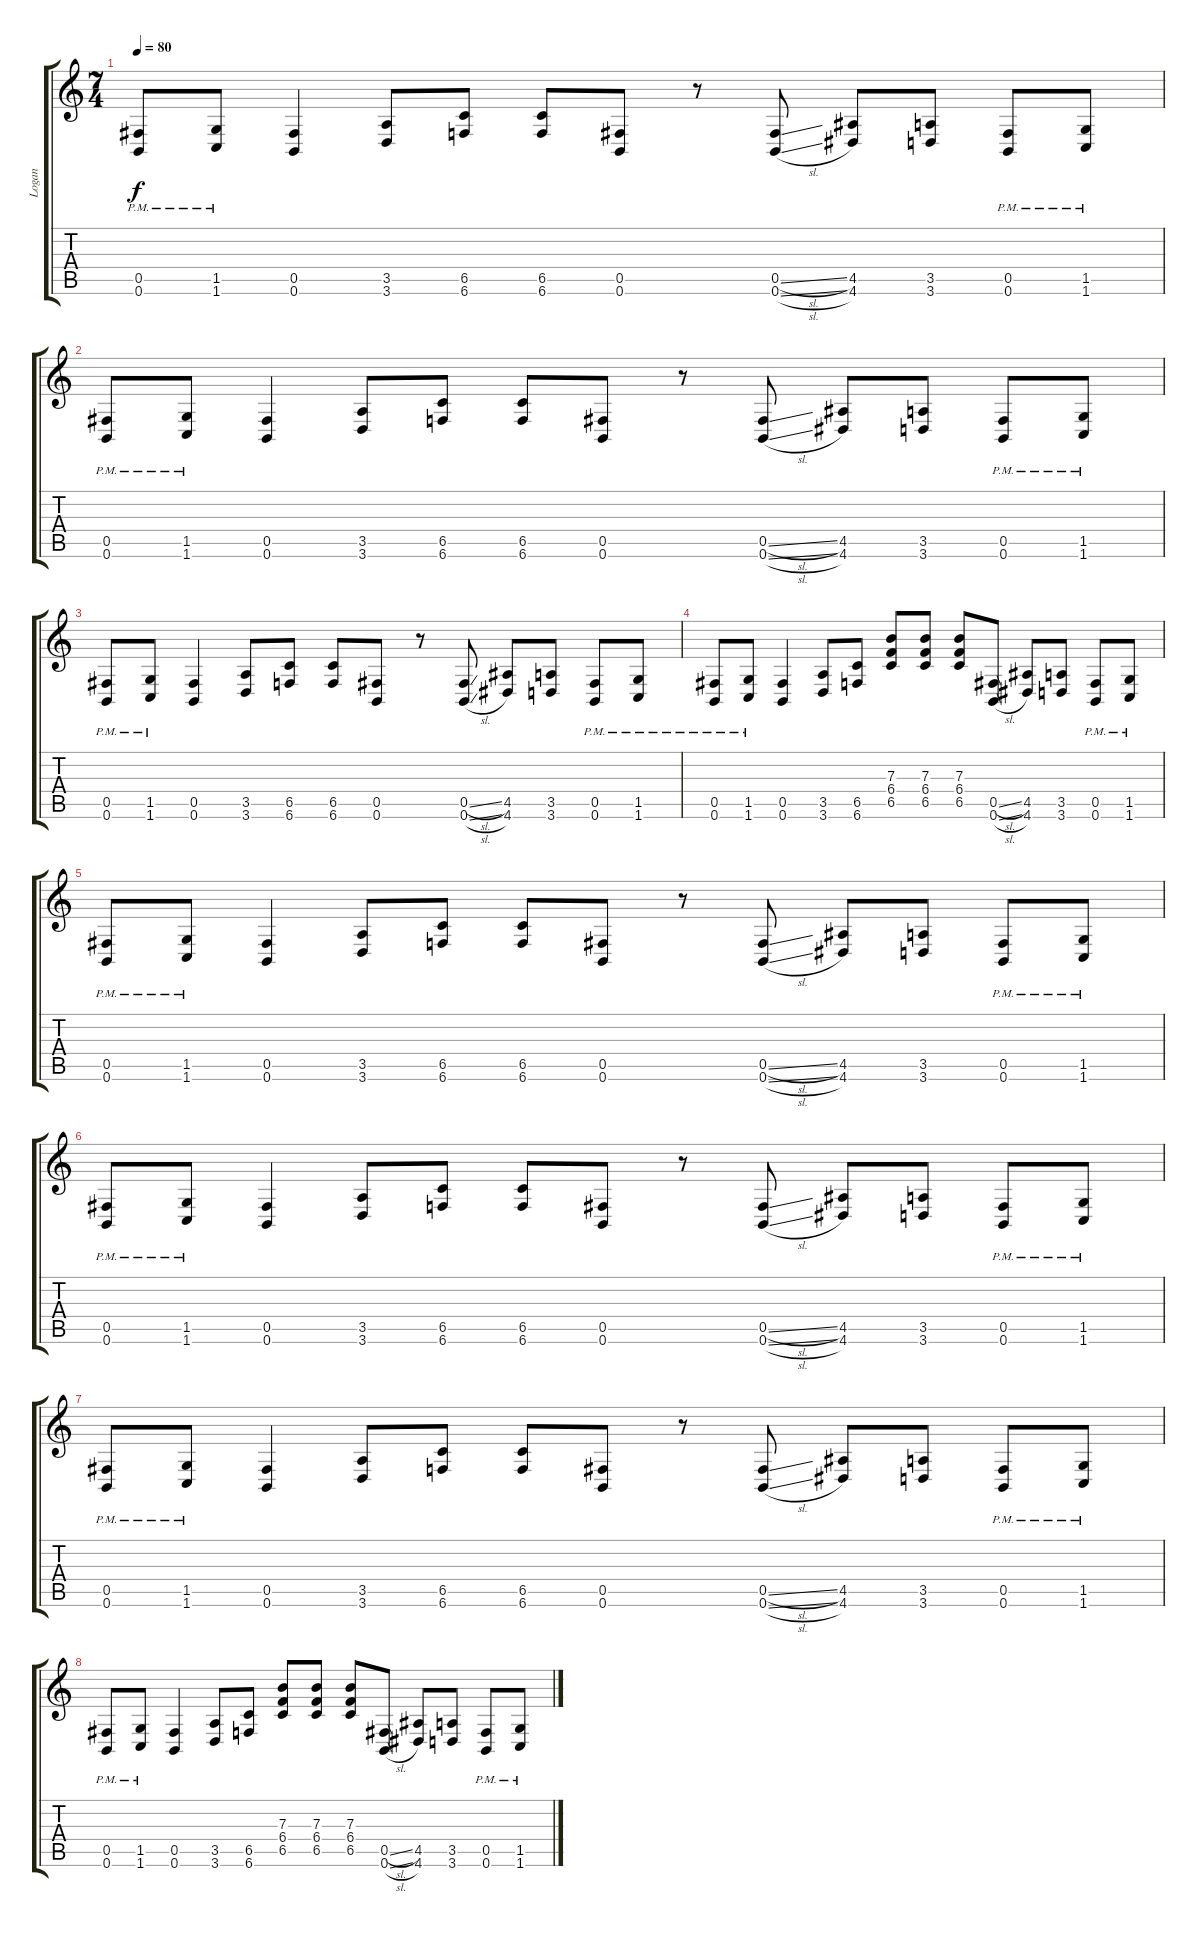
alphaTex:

\track ("Logan" "Logan") {instrument distortionguitar}
\staff {score tabs}
\tuning (Db4 Ab3 E3 B2 Gb2 B1) {hide}
\ts (7 4)
\tempo 80
\clef g2
\ks c
(0.5{pm} 0.6{pm}).8{dy f} (1.5{pm} 1.6{pm}).8 (0.5 0.6).4 (3.5 3.6).8 (6.5 6.6).8 (6.5 6.6).8 (0.5 0.6).8 r.8 (0.5{sl} 0.6{sl}).8 (4.5 4.6).8 (3.5 3.6).8 (0.5{pm} 0.6{pm}).8 (1.5{pm} 1.6{pm}).8 |
(0.5{pm} 0.6{pm}).8 (1.5{pm} 1.6{pm}).8 (0.5 0.6).4 (3.5 3.6).8 (6.5 6.6).8 (6.5 6.6).8 (0.5 0.6).8 r.8 (0.5{sl} 0.6{sl}).8 (4.5 4.6).8 (3.5 3.6).8 (0.5{pm} 0.6{pm}).8 (1.5{pm} 1.6{pm}).8 |
(0.5{pm} 0.6{pm}).8 (1.5{pm} 1.6{pm}).8 (0.5 0.6).4 (3.5 3.6).8 (6.5 6.6).8 (6.5 6.6).8 (0.5 0.6).8 r.8 (0.5{sl} 0.6{sl}).8 (4.5 4.6).8 (3.5 3.6).8 (0.5{pm} 0.6{pm}).8 (1.5{pm} 1.6{pm}).8 |
(0.5{pm} 0.6{pm}).8 (1.5{pm} 1.6{pm}).8 (0.5 0.6).4 (3.5 3.6).8 (6.5 6.6).8 (7.3 6.4 6.5).8 (7.3 6.4 6.5).8 (7.3 6.4 6.5).8 (0.5{sl} 0.6{sl}).8 (4.5 4.6).8 (3.5 3.6).8 (0.5{pm} 0.6{pm}).8 (1.5{pm} 1.6{pm}).8 |
(0.5{pm} 0.6{pm}).8 (1.5{pm} 1.6{pm}).8 (0.5 0.6).4 (3.5 3.6).8 (6.5 6.6).8 (6.5 6.6).8 (0.5 0.6).8 r.8 (0.5{sl} 0.6{sl}).8 (4.5 4.6).8 (3.5 3.6).8 (0.5{pm} 0.6{pm}).8 (1.5{pm} 1.6{pm}).8 |
(0.5{pm} 0.6{pm}).8 (1.5{pm} 1.6{pm}).8 (0.5 0.6).4 (3.5 3.6).8 (6.5 6.6).8 (6.5 6.6).8 (0.5 0.6).8 r.8 (0.5{sl} 0.6{sl}).8 (4.5 4.6).8 (3.5 3.6).8 (0.5{pm} 0.6{pm}).8 (1.5{pm} 1.6{pm}).8 |
(0.5{pm} 0.6{pm}).8 (1.5{pm} 1.6{pm}).8 (0.5 0.6).4 (3.5 3.6).8 (6.5 6.6).8 (6.5 6.6).8 (0.5 0.6).8 r.8 (0.5{sl} 0.6{sl}).8 (4.5 4.6).8 (3.5 3.6).8 (0.5{pm} 0.6{pm}).8 (1.5{pm} 1.6{pm}).8 |
(0.5{pm} 0.6{pm}).8 (1.5{pm} 1.6{pm}).8 (0.5 0.6).4 (3.5 3.6).8 (6.5 6.6).8 (7.3 6.4 6.5).8 (7.3 6.4 6.5).8 (7.3 6.4 6.5).8 (0.5{sl} 0.6{sl}).8 (4.5 4.6).8 (3.5 3.6).8 (0.5{pm} 0.6{pm}).8 (1.5{pm} 1.6{pm}).8
